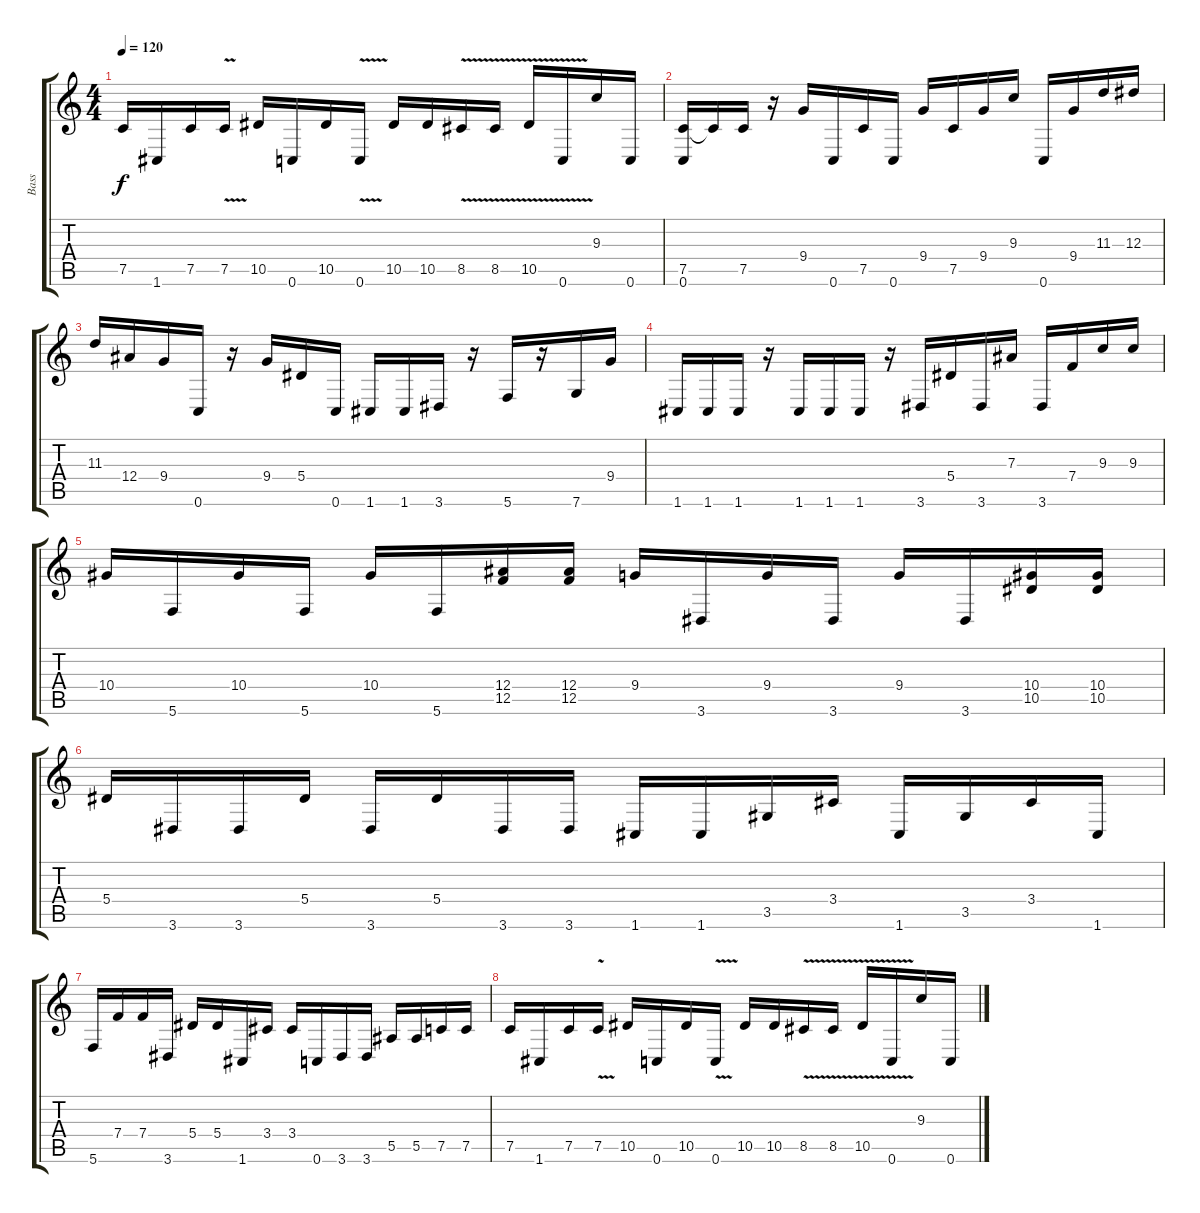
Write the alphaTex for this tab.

\track ("Bass" "Bass") {instrument electricbassfinger}
\staff {score tabs}
\tuning (C4 G3 Eb3 Bb2 F2 C2) {hide}
\ts (4 4)
\tempo 120
\clef g2
\ks c
7.5.16{dy f} 1.6.16 7.5.16 7.5{v}.16 10.5.16 0.6.16 10.5.16 0.6{v}.16 10.5.16 10.5.16 8.5{v}.16 8.5{v}.16 10.5{v}.16 0.6{v}.16 9.3.16 0.6.16 |
(7.5 0.6).16 7.5{t}.16 7.5.16 r.16 9.4.16 0.6.16 7.5.16 0.6.16 9.4.16 7.5.16 9.4.16 9.3.16 0.6.16 9.4.16 11.3.16 12.3.16 |
11.3.16 12.4.16 9.4.16 0.6.16 r.16 9.4.16 5.4.16 0.6.16 1.6.16 1.6.16 3.6.16 r.16 5.6.16 r.16 7.6.16 9.4.16 |
1.6.16 1.6.16 1.6.16 r.16 1.6.16 1.6.16 1.6.16 r.16 3.6.16 5.4.16 3.6.16 7.3.16 3.6.16 7.4.16 9.3.16 9.3.16 |
10.4.16 5.6.16 10.4.16 5.6.16 10.4.16 5.6.16 (12.4 12.5).16 (12.4 12.5).16 9.4.16 3.6.16 9.4.16 3.6.16 9.4.16 3.6.16 (10.4 10.5).16 (10.4 10.5).16 |
5.4.16 3.6.16 3.6.16 5.4.16 3.6.16 5.4.16 3.6.16 3.6.16 1.6.16 1.6.16 3.5.16 3.4.16 1.6.16 3.5.16 3.4.16 1.6.16 |
5.6.16 7.4.16 7.4.16 3.6.16 5.4.16 5.4.16 1.6.16 3.4.16 3.4.16 0.6.16 3.6.16 3.6.16 5.5.16 5.5.16 7.5.16 7.5.16 |
7.5.16 1.6.16 7.5.16 7.5{v}.16 10.5.16 0.6.16 10.5.16 0.6{v}.16 10.5.16 10.5.16 8.5{v}.16 8.5{v}.16 10.5{v}.16 0.6{v}.16 9.3.16 0.6.16
